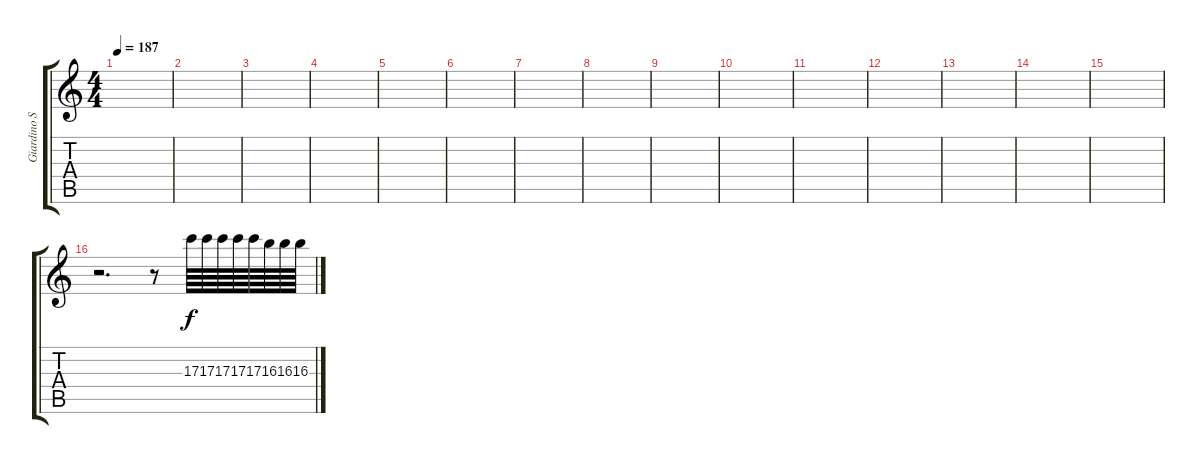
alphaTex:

\track ("Giardino Solo" "Giardino S") {instrument overdrivenguitar}
\staff {score tabs}
\tuning (E4 B3 G3 D3 A2 E2) {hide}
\ts (4 4)
\tempo 187
\clef g2
\ks c
|
|
|
|
|
|
|
|
|
|
|
|
|
|
|
r.2{d} r.8 17.3.64{volume 16} 17.3.64 17.3.64 17.3.64 17.3.64 16.3.64 16.3.64 16.3.64
